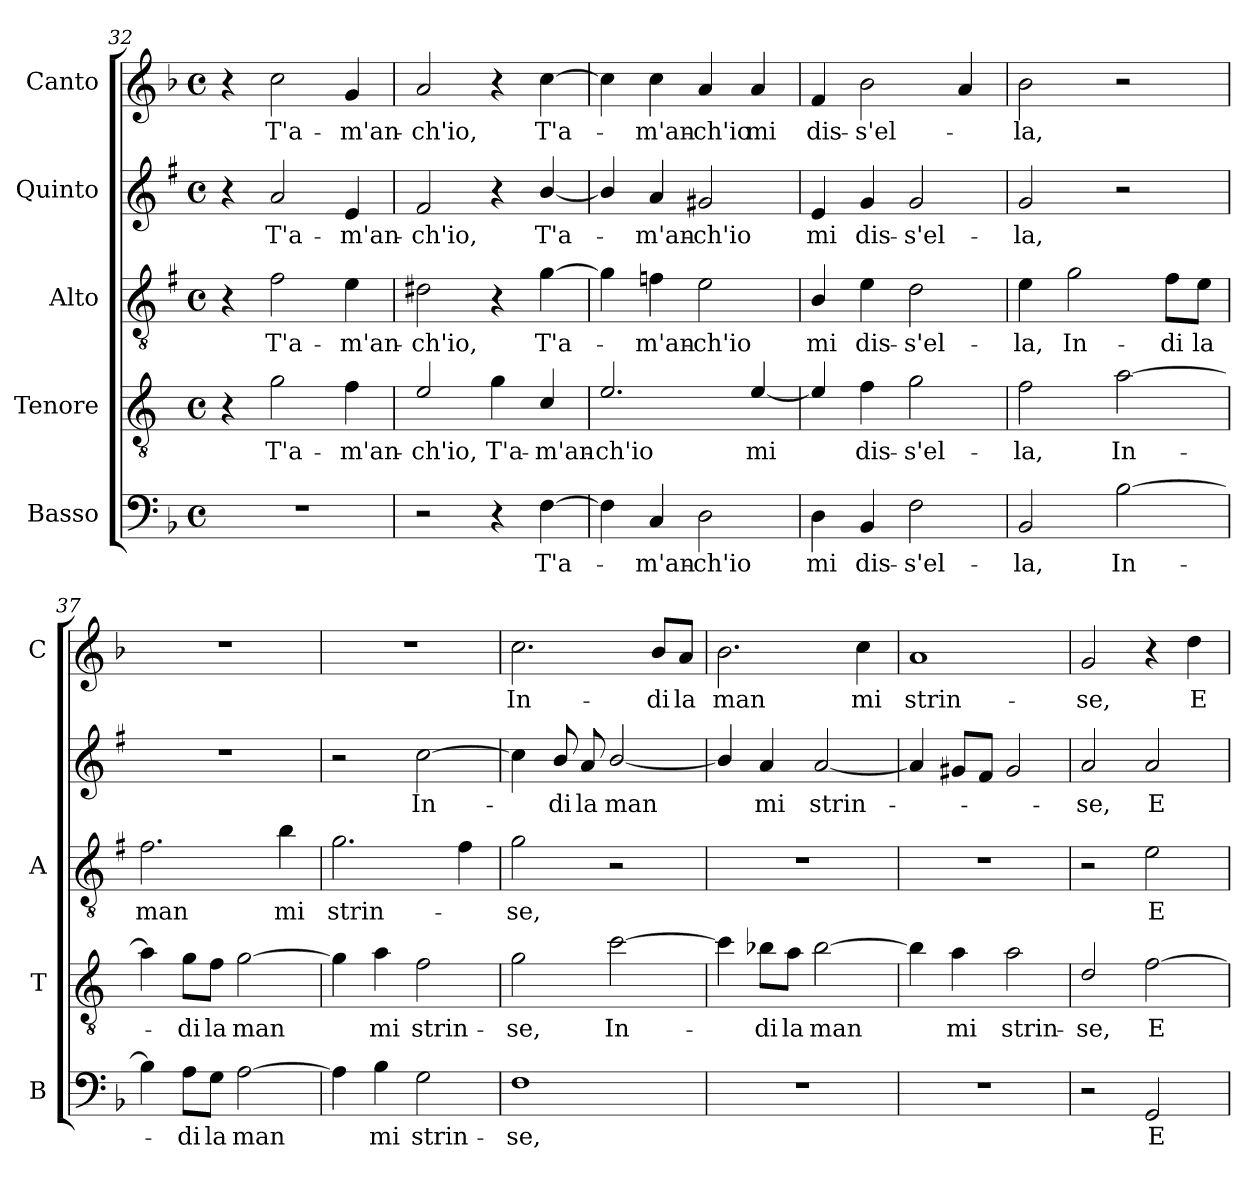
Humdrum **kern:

**kern	**text	**kern	**text	**kern	**text	**kern	**text	**kern	**text
*part5	*part5	*part4	*part4	*part3	*part3	*part2	*part2	*part1	*part1
*staff5	*staff5	*staff4	*staff4	*staff3	*staff3	*staff2	*staff2	*staff1	*staff1
*I"Basso	*	*I"Tenore	*	*I"Alto	*	*I"Quinto	*	*I"Canto	*
*I'B	*	*I'T	*	*I'A	*	*	*	*I'C	*
*clefF4	*	*clefGv2	*	*clefGv2	*	*clefG2	*	*clefG2	*
*	*	*ITrd4c7	*	*ITrd1c2	*	*ITrd1c2	*	*	*
*k[b-]	*	*k[b-]	*	*k[b-]	*	*k[b-]	*	*k[b-]	*
*F:	*	*F:	*	*F:	*	*F:	*	*F:	*
*M4/4	*	*M4/4	*	*M4/4	*	*M4/4	*	*M4/4	*
*met(c)	*	*met(c)	*	*met(c)	*	*met(c)	*	*met(c)	*
=32	=32	=32	=32	=32	=32	=32	=32	=32	=32
1r	.	4r	.	4r	.	4r	.	4r	.
!	!	!	!LO:LY:b	!	!LO:LY:b	!	!LO:LY:b	!	!LO:LY:b
.	.	2c\	T'a-	2e\	T'a-	2g/	T'a-	2cc\	T'a-
!	!	!	!LO:LY:b	!	!LO:LY:b	!	!LO:LY:b	!	!LO:LY:b
.	.	4B-\	-m'an-	4d\	-m'an-	4d/	-m'an-	4g/	-m'an-
!!LO:PB:g=z
=33	=33	=33	=33	=33	=33	=33	=33	=33	=33
!	!	!	!LO:LY:b	!	!LO:LY:b	!	!LO:LY:b	!	!LO:LY:b
2r	.	2A/	-ch'io,	2c#X\	-ch'io,	2e/	-ch'io,	2a/	-ch'io,
!	!	!	!LO:LY:b	!	!	!	!	!	!
4r	.	4c\	T'a-	4r	.	4r	.	4r	.
!	!LO:LY:b	!	!LO:LY:b	!	!LO:LY:b	!	!LO:LY:b	!	!LO:LY:b
[4F\	T'a-	4F/	-m'an-	[4f\	T'a-	[4a/	T'a-	[4cc\	T'a-
=34	=34	=34	=34	=34	=34	=34	=34	=34	=34
!	!	!	!LO:LY:b	!	!	!	!	!	!
4F\]	.	2.A/	-ch'io	4f\]	.	4a/]	.	4cc\]	.
!	!LO:LY:b	!	!	!	!LO:LY:b	!	!LO:LY:b	!	!LO:LY:b
4C/	-m'an-	.	.	4e-X\	-m'an-	4g/	-m'an-	4cc\	-m'an-
!	!LO:LY:b	!	!	!	!LO:LY:b	!	!LO:LY:b	!	!LO:LY:b
2D\	-ch'io	.	.	2d\	-ch'io	2f#X/	-ch'io	4a/	-ch'io
!	!	!	!LO:LY:b	!	!	!	!	!	!LO:LY:b
.	.	[4A/	mi	.	.	.	.	4a/	mi
=35	=35	=35	=35	=35	=35	=35	=35	=35	=35
!	!LO:LY:b	!	!	!	!LO:LY:b	!	!LO:LY:b	!	!LO:LY:b
4D\	mi	4A/]	.	4A/	mi	4d/	mi	4f/	dis-
!	!LO:LY:b	!	!LO:LY:b	!	!LO:LY:b	!	!LO:LY:b	!	!LO:LY:b
4BB-/	dis-	4B-\	dis-	4d\	dis-	4f/	dis-	2b-\	-s'el-
!	!LO:LY:b	!	!LO:LY:b	!	!LO:LY:b	!	!LO:LY:b	!	!
2F\	-s'el-	2c\	-s'el-	2c\	-s'el-	2f/	-s'el-	.	.
.	.	.	.	.	.	.	.	4a/	.
=36	=36	=36	=36	=36	=36	=36	=36	=36	=36
!	!LO:LY:b	!	!LO:LY:b	!	!LO:LY:b	!	!LO:LY:b	!	!LO:LY:b
2BB-/	-la,	2B-\	-la,	4d\	-la,	2f/	-la,	2b-\	-la,
!	!	!	!	!	!LO:LY:b	!	!	!	!
.	.	.	.	2f\	In-	.	.	.	.
!	!LO:LY:b	!	!LO:LY:b	!	!	!	!	!	!
[2B-\	In-	[2d\	In-	.	.	2r	.	2r	.
!	!	!	!	!	!LO:LY:b	!	!	!	!
.	.	.	.	8e\L	-di	.	.	.	.
!	!	!	!	!	!LO:LY:b	!	!	!	!
.	.	.	.	8d\J	la	.	.	.	.
=37	=37	=37	=37	=37	=37	=37	=37	=37	=37
!	!	!	!	!	!LO:LY:b	!	!	!	!
4B-\]	.	4d\]	.	2.e\	man	1r	.	1r	.
!	!LO:LY:b	!	!LO:LY:b	!	!	!	!	!	!
8A\L	-di	8c\L	-di	.	.	.	.	.	.
!	!LO:LY:b	!	!LO:LY:b	!	!	!	!	!	!
8G\J	la	8B-\J	la	.	.	.	.	.	.
!	!LO:LY:b	!	!LO:LY:b	!	!	!	!	!	!
[2A\	man	[2c\	man	.	.	.	.	.	.
!	!	!	!	!	!LO:LY:b	!	!	!	!
.	.	.	.	4a\	mi	.	.	.	.
=38	=38	=38	=38	=38	=38	=38	=38	=38	=38
!	!	!	!	!	!LO:LY:b	!	!	!	!
4A\]	.	4c\]	.	2.f\	strin-	2r	.	1r	.
!	!LO:LY:b	!	!LO:LY:b	!	!	!	!	!	!
4B-\	mi	4d\	mi	.	.	.	.	.	.
!	!LO:LY:b	!	!LO:LY:b	!	!	!	!LO:LY:b	!	!
2G\	strin-	2B-\	strin-	.	.	[2b-\	In-	.	.
.	.	.	.	4e\	.	.	.	.	.
=39	=39	=39	=39	=39	=39	=39	=39	=39	=39
!	!LO:LY:b	!	!LO:LY:b	!	!LO:LY:b	!	!	!	!LO:LY:b
1F	-se,	2c\	-se,	2f\	-se,	4b-\]	.	2.cc\	In-
!	!	!	!	!	!	!	!LO:LY:b	!	!
.	.	.	.	.	.	8a/	-di	.	.
!	!	!	!	!	!	!	!LO:LY:b	!	!
.	.	.	.	.	.	8g/	la	.	.
!	!	!	!LO:LY:b	!	!	!	!LO:LY:b	!	!
.	.	[2f\	In-	2r	.	[2a/	man	.	.
!	!	!	!	!	!	!	!	!	!LO:LY:b
.	.	.	.	.	.	.	.	8b-/L	-di
!	!	!	!	!	!	!	!	!	!LO:LY:b
.	.	.	.	.	.	.	.	8a/J	la
!!LO:LB:g=z
=40	=40	=40	=40	=40	=40	=40	=40	=40	=40
!	!	!	!	!	!	!	!	!	!LO:LY:b
1r	.	4f\]	.	1r	.	4a/]	.	2.b-\	man
!	!	!	!LO:LY:b	!	!	!	!LO:LY:b	!	!
.	.	8e-X\L	-di	.	.	4g/	mi	.	.
!	!	!	!LO:LY:b	!	!	!	!	!	!
.	.	8d\J	la	.	.	.	.	.	.
!	!	!	!LO:LY:b	!	!	!	!LO:LY:b	!	!
.	.	[2e-\	man	.	.	[2g/	strin-	.	.
!	!	!	!	!	!	!	!	!	!LO:LY:b
.	.	.	.	.	.	.	.	4cc\	mi
=41	=41	=41	=41	=41	=41	=41	=41	=41	=41
!	!	!	!	!	!	!	!	!	!LO:LY:b
1r	.	4e-\]	.	1r	.	4g/]	.	1a	strin-
!	!	!	!LO:LY:b	!	!	!	!	!	!
.	.	4d\	mi	.	.	8f#X/L	.	.	.
.	.	.	.	.	.	8e/J	.	.	.
!	!	!	!LO:LY:b	!	!	!	!	!	!
.	.	2d\	strin-	.	.	2f#/	.	.	.
=42	=42	=42	=42	=42	=42	=42	=42	=42	=42
!	!	!	!LO:LY:b	!	!	!	!LO:LY:b	!	!LO:LY:b
2r	.	2G/	-se,	2r	.	2g/	-se,	2g/	-se,
!	!LO:LY:b	!	!LO:LY:b	!	!LO:LY:b	!	!LO:LY:b	!	!
2GG/	E	[2B-\	E	2d\	E	2g/	E	4r	.
!	!	!	!	!	!	!	!	!	!LO:LY:b
.	.	.	.	.	.	.	.	4dd\	E
=	=	=	=	=	=	=	=	=	=
*-	*-	*-	*-	*-	*-	*-	*-	*-	*-
